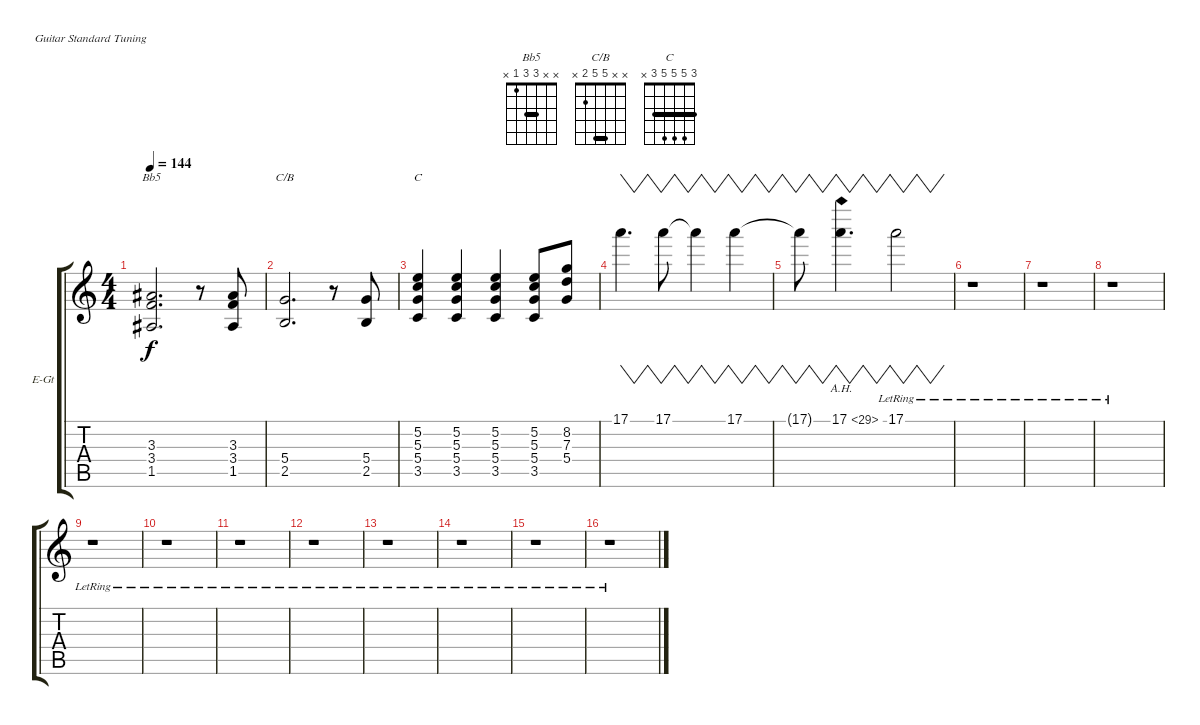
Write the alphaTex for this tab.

\bracketExtendMode groupsimilarinstruments
\firstSystemTrackNameOrientation horizontal
\otherSystemsTrackNameOrientation horizontal
\track ("Rhythm And Fill Guitar" "E-Gt") {instrument overdrivenguitar}
\staff {score tabs}
\tuning (E4 B3 G3 D3 A2 E2)
\chord ("Bb5" x x 3 3 1 x) {showfingering false barre 3}
\chord ("C/B" x x 5 5 2 x) {showfingering false barre 5}
\chord ("C" 3 5 5 5 3 x) {showfingering false barre 3}
\ts (4 4)
\tempo 144
\clef g2
\ks c
(3.3 3.4 1.5).2{d ch "Bb5" dy f} r.8 (3.3 3.4 1.5).8 |
(5.4 2.5).2{d ch "C/B"} r.8 (5.4 2.5).8 |
(5.2 5.3 5.4 3.5).4{ch "C"} (5.2 5.3 5.4 3.5).4 (5.2 5.3 5.4 3.5).4 (5.2 5.3 5.4 3.5).8 (8.2 7.3 5.4).8 |
17.1.4{vw d} 17.1.8{vw} 17.1{t}.4{vw} 17.1.4{vw} |
17.1{t}.8{vw} 17.1{ah 12}.4{vw d} 17.1{lr}.2{vw} |
r.1 |
r.1 |
r.1 |
r.1 |
r.1 |
r.1 |
r.1 |
r.1 |
r.1 |
r.1 |
r.1
